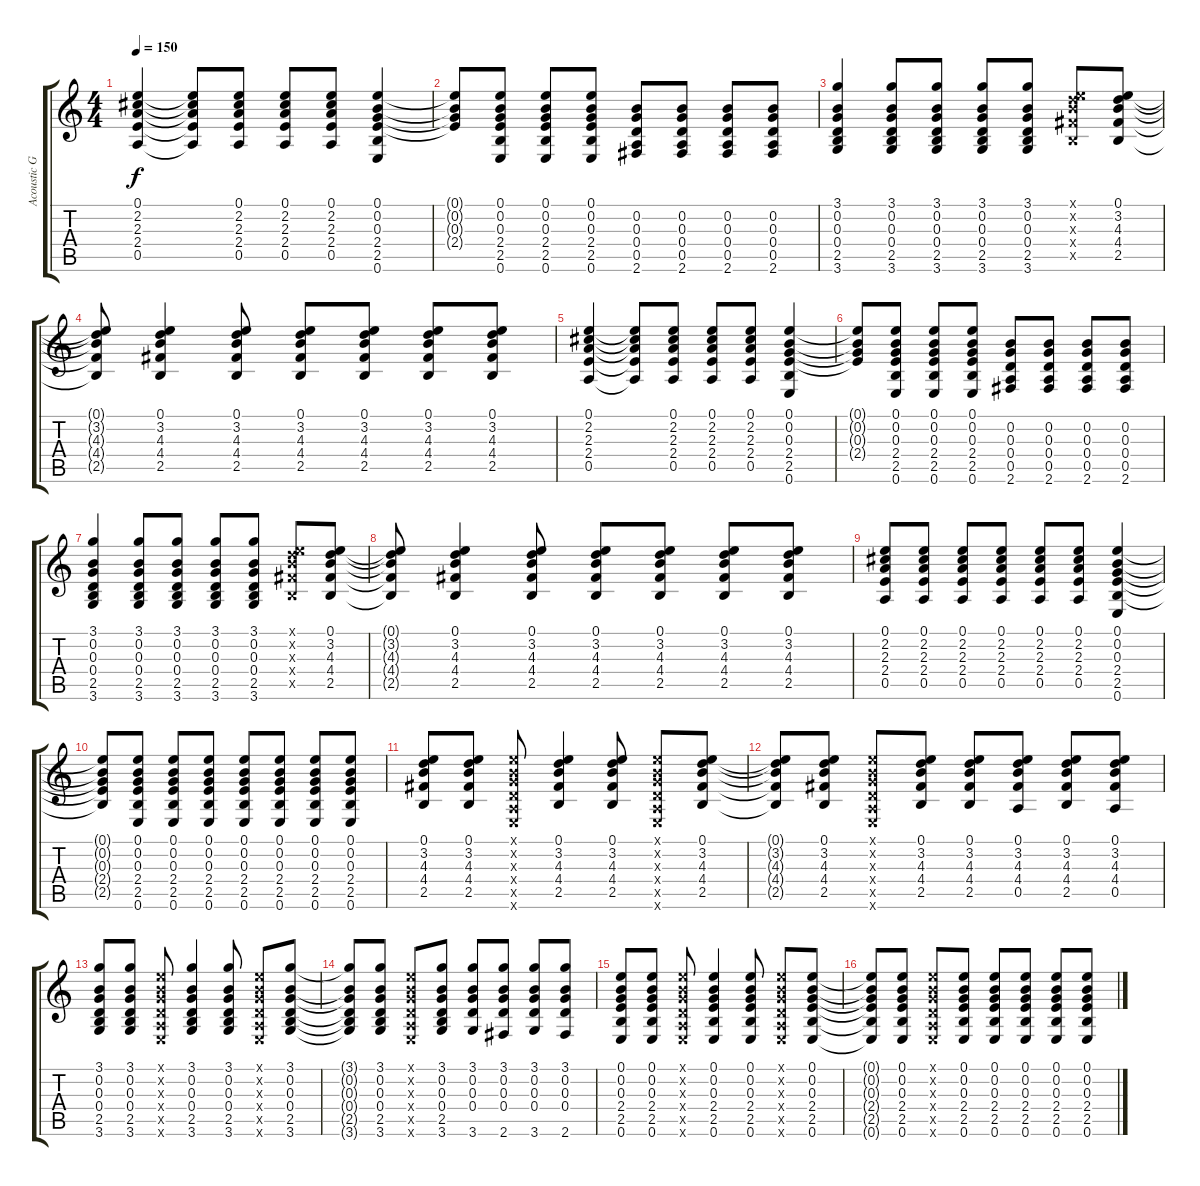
\track ("Acoustic Guitar" "Acoustic G") {instrument acousticguitarsteel}
\staff {score tabs}
\tuning (E4 B3 G3 D3 A2 E2) {hide}
\ts (4 4)
\tempo 150
\clef g2
\ks c
(0.1 2.2 2.3 2.4 0.5).4{dy f} (0.1{t} 2.2{t} 2.3{t} 2.4{t} 0.5{t}).8 (0.1 2.2 2.3 2.4 0.5).8 (0.1 2.2 2.3 2.4 0.5).8 (0.1 2.2 2.3 2.4 0.5).8 (0.1 0.2 0.3 2.4 2.5 0.6).4 |
(0.1{t} 0.2{t} 0.3{t} 2.4{t}).8 (0.1 0.2 0.3 2.4 2.5 0.6).8 (0.1 0.2 0.3 2.4 2.5 0.6).8 (0.1 0.2 0.3 2.4 2.5 0.6).8 (0.2 0.3 0.4 0.5 2.6).8 (0.2 0.3 0.4 0.5 2.6).8 (0.2 0.3 0.4 0.5 2.6).8 (0.2 0.3 0.4 0.5 2.6).8 |
(3.1 0.2 0.3 0.4 2.5 3.6).4 (3.1 0.2 0.3 0.4 2.5 3.6).8 (3.1 0.2 0.3 0.4 2.5 3.6).8 (3.1 0.2 0.3 0.4 2.5 3.6).8 (3.1 0.2 0.3 0.4 2.5 3.6).8 (0.1{x} 3.2{x} 4.3{x} 4.4{x} 2.5{x}).8 (0.1 3.2 4.3 4.4 2.5).8 |
(0.1{t} 3.2{t} 4.3{t} 4.4{t} 2.5{t}).8 (0.1 3.2 4.3 4.4 2.5).4 (0.1 3.2 4.3 4.4 2.5).8 (0.1 3.2 4.3 4.4 2.5).8 (0.1 3.2 4.3 4.4 2.5).8 (0.1 3.2 4.3 4.4 2.5).8 (0.1 3.2 4.3 4.4 2.5).8 |
(0.1 2.2 2.3 2.4 0.5).4 (0.1{t} 2.2{t} 2.3{t} 2.4{t} 0.5{t}).8 (0.1 2.2 2.3 2.4 0.5).8 (0.1 2.2 2.3 2.4 0.5).8 (0.1 2.2 2.3 2.4 0.5).8 (0.1 0.2 0.3 2.4 2.5 0.6).4 |
(0.1{t} 0.2{t} 0.3{t} 2.4{t}).8 (0.1 0.2 0.3 2.4 2.5 0.6).8 (0.1 0.2 0.3 2.4 2.5 0.6).8 (0.1 0.2 0.3 2.4 2.5 0.6).8 (0.2 0.3 0.4 0.5 2.6).8 (0.2 0.3 0.4 0.5 2.6).8 (0.2 0.3 0.4 0.5 2.6).8 (0.2 0.3 0.4 0.5 2.6).8 |
(3.1 0.2 0.3 0.4 2.5 3.6).4 (3.1 0.2 0.3 0.4 2.5 3.6).8 (3.1 0.2 0.3 0.4 2.5 3.6).8 (3.1 0.2 0.3 0.4 2.5 3.6).8 (3.1 0.2 0.3 0.4 2.5 3.6).8 (0.1{x} 3.2{x} 4.3{x} 4.4{x} 2.5{x}).8 (0.1 3.2 4.3 4.4 2.5).8 |
(0.1{t} 3.2{t} 4.3{t} 4.4{t} 2.5{t}).8 (0.1 3.2 4.3 4.4 2.5).4 (0.1 3.2 4.3 4.4 2.5).8 (0.1 3.2 4.3 4.4 2.5).8 (0.1 3.2 4.3 4.4 2.5).8 (0.1 3.2 4.3 4.4 2.5).8 (0.1 3.2 4.3 4.4 2.5).8 |
(0.1 2.2 2.3 2.4 0.5).8 (0.1 2.2 2.3 2.4 0.5).8 (0.1 2.2 2.3 2.4 0.5).8 (0.1 2.2 2.3 2.4 0.5).8 (0.1 2.2 2.3 2.4 0.5).8 (0.1 2.2 2.3 2.4 0.5).8 (0.1 0.2 0.3 2.4 2.5 0.6).4 |
(0.1{t} 0.2{t} 0.3{t} 2.4{t} 2.5{t}).8 (0.1 0.2 0.3 2.4 2.5 0.6).8 (0.1 0.2 0.3 2.4 2.5 0.6).8 (0.1 0.2 0.3 2.4 2.5 0.6).8 (0.1 0.2 0.3 2.4 2.5 0.6).8 (0.1 0.2 0.3 2.4 2.5 0.6).8 (0.1 0.2 0.3 2.4 2.5 0.6).8 (0.1 0.2 0.3 2.4 2.5 0.6).8 |
(0.1 3.2 4.3 4.4 2.5).8 (0.1 3.2 4.3 4.4 2.5).8 (0.1{x} 0.2{x} 0.3{x} 0.4{x} 0.5{x} 0.6{x}).8 (0.1 3.2 4.3 4.4 2.5).4 (0.1 3.2 4.3 4.4 2.5).8 (0.1{x} 0.2{x} 0.3{x} 0.4{x} 0.5{x} 0.6{x}).8 (0.1 3.2 4.3 4.4 2.5).8 |
(0.1{t} 3.2{t} 4.3{t} 4.4{t} 2.5{t}).8 (0.1 3.2 4.3 4.4 2.5).8 (0.1{x} 0.2{x} 0.3{x} 0.4{x} 0.5{x} 0.6{x}).8 (0.1 3.2 4.3 4.4 2.5).8 (0.1 3.2 4.3 4.4 2.5).8 (0.1 3.2 4.3 4.4 0.5).8 (0.1 3.2 4.3 4.4 2.5).8 (0.1 3.2 4.3 4.4 0.5).8 |
(3.1 0.2 0.3 0.4 2.5 3.6).8 (3.1 0.2 0.3 0.4 2.5 3.6).8 (0.1{x} 0.2{x} 0.3{x} 0.4{x} 0.5{x} 0.6{x}).8 (3.1 0.2 0.3 0.4 2.5 3.6).4 (3.1 0.2 0.3 0.4 2.5 3.6).8 (0.1{x} 0.2{x} 0.3{x} 0.4{x} 0.5{x} 0.6{x}).8 (3.1 0.2 0.3 0.4 2.5 3.6).8 |
(3.1{t} 0.2{t} 0.3{t} 0.4{t} 2.5{t} 3.6{t}).8 (3.1 0.2 0.3 0.4 2.5 3.6).8 (0.1{x} 0.2{x} 0.3{x} 0.4{x} 0.5{x} 0.6{x}).8 (3.1 0.2 0.3 0.4 2.5 3.6).8 (3.1 0.2 0.3 0.4 3.6).8 (3.1 0.2 0.3 0.4 2.6).8 (3.1 0.2 0.3 0.4 3.6).8 (3.1 0.2 0.3 0.4 2.6).8 |
(0.1 0.2 0.3 2.4 2.5 0.6).8 (0.1 0.2 0.3 2.4 2.5 0.6).8 (0.1{x} 0.2{x} 0.3{x} 0.4{x} 0.5{x} 0.6{x}).8 (0.1 0.2 0.3 2.4 2.5 0.6).4 (0.1 0.2 0.3 2.4 2.5 0.6).8 (0.1{x} 0.2{x} 0.3{x} 0.4{x} 0.5{x} 0.6{x}).8 (0.1 0.2 0.3 2.4 2.5 0.6).8 |
(0.1{t} 0.2{t} 0.3{t} 2.4{t} 2.5{t} 0.6{t}).8 (0.1 0.2 0.3 2.4 2.5 0.6).8 (0.1{x} 0.2{x} 0.3{x} 0.4{x} 0.5{x} 0.6{x}).8 (0.1 0.2 0.3 2.4 2.5 0.6).8 (0.1 0.2 0.3 2.4 2.5 0.6).8 (0.1 0.2 0.3 2.4 2.5 0.6).8 (0.1 0.2 0.3 2.4 2.5 0.6).8 (0.1 0.2 0.3 2.4 2.5 0.6).8
